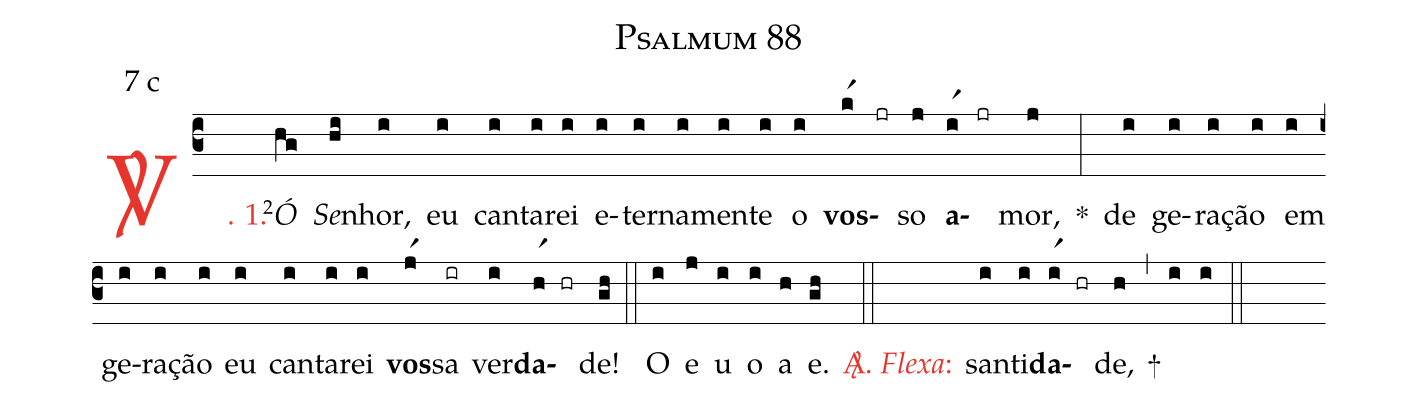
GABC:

name: Psalmum 88;
mode: 7;
mode-differentia: c;
%%
(c3)

<c><sp>V/</sp>. 1.</c>() <v>\VSup{2}</v><i>Ó</i>(hg) <i>Se</i>(hi)nhor,(i) eu(i) can(i)ta(i)rei(i) e(i)ter(i)na(i)men(i)te(i) o(i) <b>vos</b>(kr1)(jr)so(j) <b>a</b>(ir1)(jr)mor,(j) *(:) de(i) ge(i)ra(i)ção(i) em(i) ge(i)ra(i)ção(i) eu(i) can(i)ta(i)rei(i) <b>vos</b>(jr1)sa(ir) ver(i)<b>da</b>(hr1)(hr)de!(gh)

(::)

<eu>O(i) e(j) u(i) o(i) a(h) e.</eu>(gh)

<c><sp>A/</sp>.</c>(::)

<nlba><c><i>Flexa</i>:</c>() san</nlba>(i)ti(i)<b>da</b>(ir1)(hr)de,(h) +(,) (i) (i)

(::)
